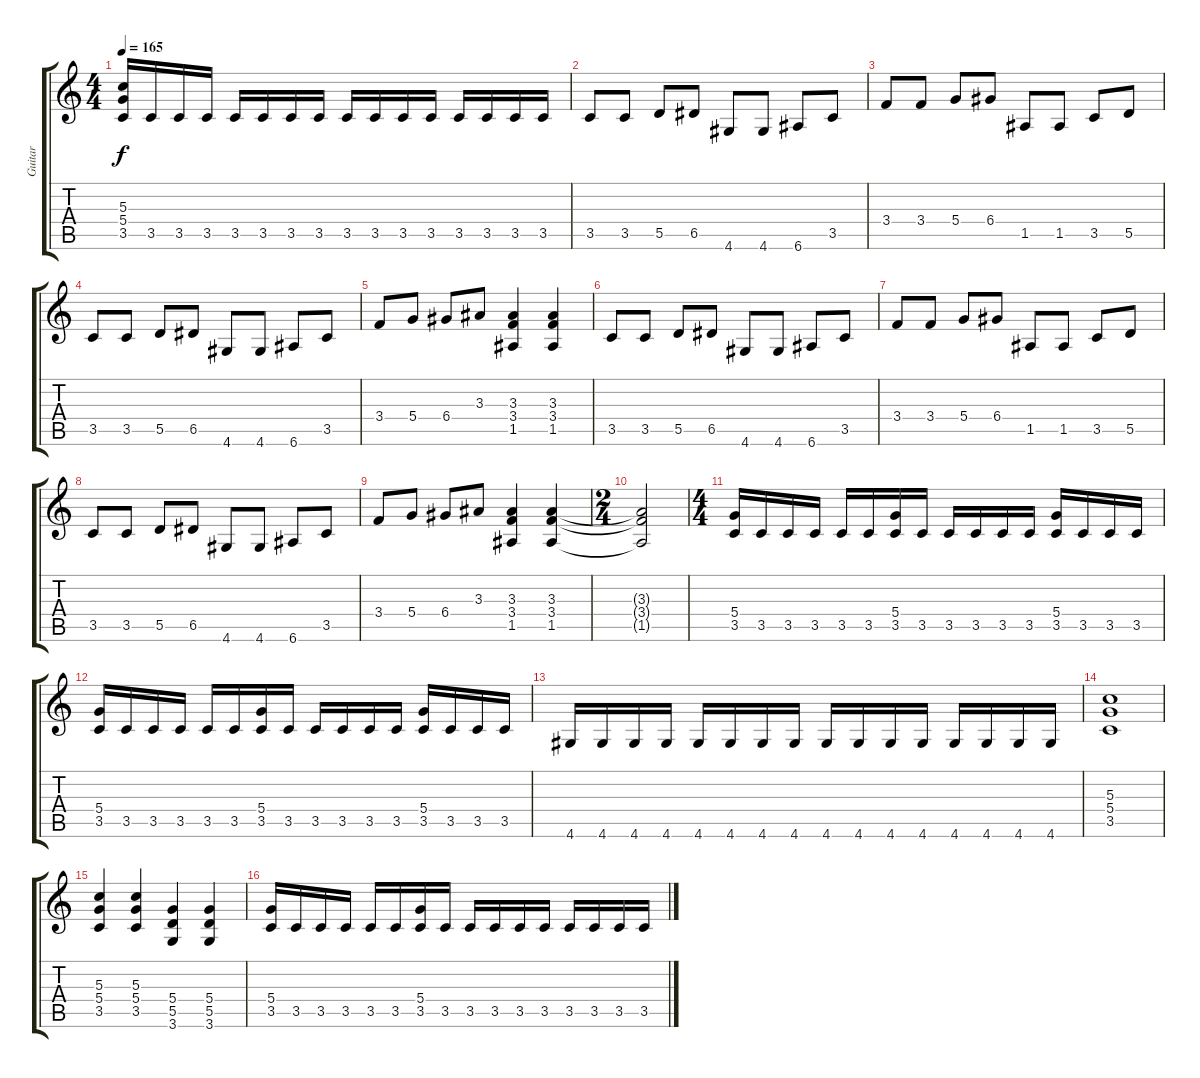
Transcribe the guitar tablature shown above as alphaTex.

\track ("Guitar" "Guitar") {instrument distortionguitar}
\staff {score tabs}
\tuning (E4 B3 G3 D3 A2 E2) {hide}
\ts (4 4)
\tempo 165
\clef g2
\ks c
(5.3 5.4 3.5).16{dy f} 3.5.16 3.5.16 3.5.16 3.5.16 3.5.16 3.5.16 3.5.16 3.5.16 3.5.16 3.5.16 3.5.16 3.5.16 3.5.16 3.5.16 3.5.16 |
3.5.8 3.5.8 5.5.8 6.5.8 4.6.8 4.6.8 6.6.8 3.5.8 |
3.4.8 3.4.8 5.4.8 6.4.8 1.5.8 1.5.8 3.5.8 5.5.8 |
3.5.8 3.5.8 5.5.8 6.5.8 4.6.8 4.6.8 6.6.8 3.5.8 |
3.4.8 5.4.8 6.4.8 3.3.8 (3.3 3.4 1.5).4 (3.3 3.4 1.5).4 |
3.5.8 3.5.8 5.5.8 6.5.8 4.6.8 4.6.8 6.6.8 3.5.8 |
3.4.8 3.4.8 5.4.8 6.4.8 1.5.8 1.5.8 3.5.8 5.5.8 |
3.5.8 3.5.8 5.5.8 6.5.8 4.6.8 4.6.8 6.6.8 3.5.8 |
3.4.8 5.4.8 6.4.8 3.3.8 (3.3 3.4 1.5).4 (3.3 3.4 1.5).4 |
\ts (2 4)
(3.3{t} 3.4{t} 1.5{t}).2 |
\ts (4 4)
(5.4 3.5).16 3.5.16 3.5.16 3.5.16 3.5.16 3.5.16 (5.4 3.5).16 3.5.16 3.5.16 3.5.16 3.5.16 3.5.16 (5.4 3.5).16 3.5.16 3.5.16 3.5.16 |
(5.4 3.5).16 3.5.16 3.5.16 3.5.16 3.5.16 3.5.16 (5.4 3.5).16 3.5.16 3.5.16 3.5.16 3.5.16 3.5.16 (5.4 3.5).16 3.5.16 3.5.16 3.5.16 |
4.6.16 4.6.16 4.6.16 4.6.16 4.6.16 4.6.16 4.6.16 4.6.16 4.6.16 4.6.16 4.6.16 4.6.16 4.6.16 4.6.16 4.6.16 4.6.16 |
(5.3 5.4 3.5).1 |
(5.3 5.4 3.5).4 (5.3 5.4 3.5).4 (5.4 5.5 3.6).4 (5.4 5.5 3.6).4 |
(5.4 3.5).16 3.5.16 3.5.16 3.5.16 3.5.16 3.5.16 (5.4 3.5).16 3.5.16 3.5.16 3.5.16 3.5.16 3.5.16 3.5.16 3.5.16 3.5.16 3.5.16
